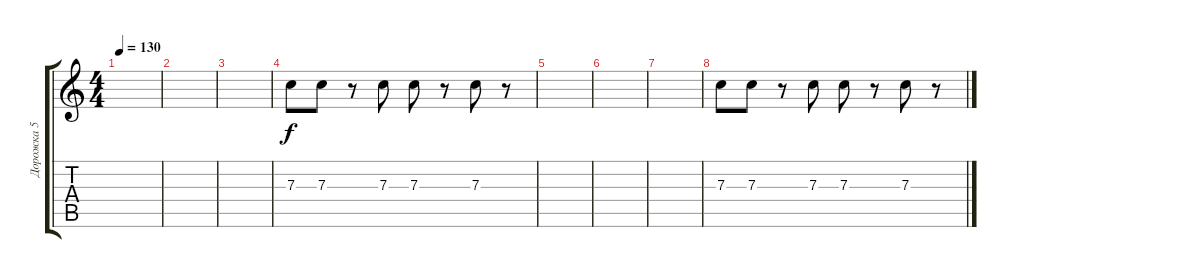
\track ("Дорожка 5" "Дорожка 5") {instrument overdrivenguitar}
\staff {score tabs}
\tuning (D4 A3 F3 C3 G2 C2) {hide}
\ts (4 4)
\tempo 130
\clef g2
\ks c
|
|
|
7.3.8{volume 13} 7.3.8 r.8 7.3.8 7.3.8 r.8 7.3.8 r.8 |
|
|
|
7.3.8{volume 13} 7.3.8 r.8 7.3.8 7.3.8 r.8 7.3.8 r.8
